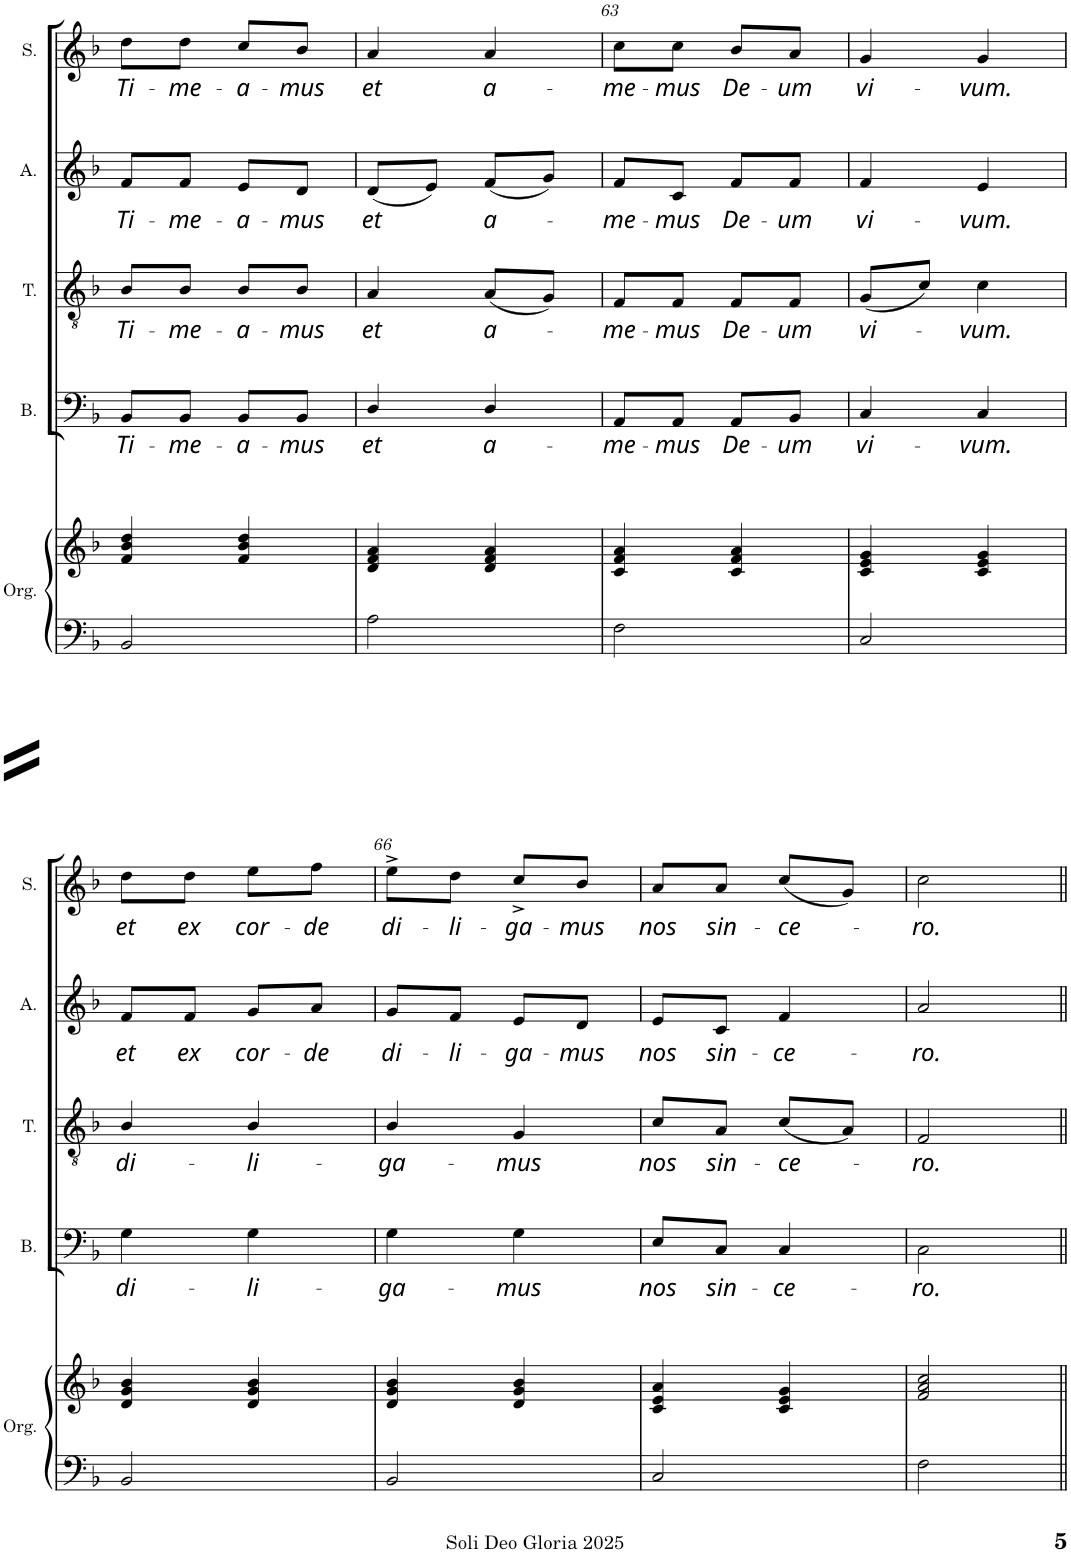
**kern	**kern	**kern	**text	**kern	**text	**kern	**text	**kern	**text
*part5	*part5	*part4	*part4	*part3	*part3	*part2	*part2	*part1	*part1
*staff6	*staff5	*staff4	*staff4	*staff3	*staff3	*staff2	*staff2	*staff1	*staff1
*I"Orgue	*	*I"Basse	*	*I"Ténor	*	*I"Alto	*	*I"Soprano	*
*I'Org.	*	*I'B.	*	*I'T.	*	*I'A.	*	*I'S.	*
!!LO:PB:g=z
*clefF4	*clefG2	*clefF4	*	*clefGv2	*	*clefG2	*	*clefG2	*
*k[b-]	*k[b-]	*k[b-]	*	*k[b-]	*	*k[b-]	*	*k[b-]	*
*M2/4	*M2/4	*M2/4	*	*M2/4	*	*M2/4	*	*M2/4	*
=61	=61	=61	=61	=61	=61	=61	=61	=61	=61
!	!	!	!LO:LY:b	!	!LO:LY:b	!	!LO:LY:b	!	!LO:LY:b
2BB-/	4f/ 4b-/ 4dd/	8BB-/L	Ti-	8B-/L	Ti-	8f/L	Ti-	8dd\L	Ti-
!	!	!	!LO:LY:b	!	!LO:LY:b	!	!LO:LY:b	!	!LO:LY:b
.	.	8BB-/J	-me-	8B-/J	-me-	8f/J	-me-	8dd\J	-me-
!	!	!	!LO:LY:b	!	!LO:LY:b	!	!LO:LY:b	!	!LO:LY:b
.	4f/ 4b-/ 4dd/	8BB-/L	-a-	8B-/L	-a-	8e/L	-a-	8cc/L	-a-
!	!	!	!LO:LY:b	!	!LO:LY:b	!	!LO:LY:b	!	!LO:LY:b
.	.	8BB-/J	-mus	8B-/J	-mus	8d/J	-mus	8b-/J	-mus
=62	=62	=62	=62	=62	=62	=62	=62	=62	=62
!	!	!	!LO:LY:b	!	!LO:LY:b	!	!LO:LY:b	!	!LO:LY:b
2A\	4d/ 4f/ 4a/	4D/	et	4A/	et	(<8d/L	et	4a/	et
.	.	.	.	.	.	8e/J)	.	.	.
!	!	!	!LO:LY:b	!	!LO:LY:b	!	!LO:LY:b	!	!LO:LY:b
.	4d/ 4f/ 4a/	4D/	a-	(<8A/L	a-	(<8f/L	a-	4a/	a-
.	.	.	.	8G/J)	.	8g/J)	.	.	.
=63	=63	=63	=63	=63	=63	=63	=63	=63	=63
!	!	!	!LO:LY:b	!	!LO:LY:b	!	!LO:LY:b	!	!LO:LY:b
2F\	4c/ 4f/ 4a/	8AA/L	-me-	8F/L	-me-	8f/L	-me-	8cc\L	-me-
!	!	!	!LO:LY:b	!	!LO:LY:b	!	!LO:LY:b	!	!LO:LY:b
.	.	8AA/J	-mus	8F/J	-mus	8c/J	-mus	8cc\J	-mus
!	!	!	!LO:LY:b	!	!LO:LY:b	!	!LO:LY:b	!	!LO:LY:b
.	4c/ 4f/ 4a/	8AA/L	De-	8F/L	De-	8f/L	De-	8b-/L	De-
!	!	!	!LO:LY:b	!	!LO:LY:b	!	!LO:LY:b	!	!LO:LY:b
.	.	8BB-/J	-um	8F/J	-um	8f/J	-um	8a/J	-um
=64	=64	=64	=64	=64	=64	=64	=64	=64	=64
!	!	!	!LO:LY:b	!	!LO:LY:b	!	!LO:LY:b	!	!LO:LY:b
2C/	4c/ 4e/ 4g/	4C/	vi-	(<8G/L	vi-	4f/	vi-	4g/	vi-
.	.	.	.	8c/J)	.	.	.	.	.
!	!	!	!LO:LY:b	!	!LO:LY:b	!	!LO:LY:b	!	!LO:LY:b
.	4c/ 4e/ 4g/	4C/	-vum.	4c\	-vum.	4e/	-vum.	4g/	-vum.
!!LO:LB:g=z
=65	=65	=65	=65	=65	=65	=65	=65	=65	=65
!	!	!	!LO:LY:b	!	!LO:LY:b	!	!LO:LY:b	!	!LO:LY:b
2BB-/	4d/ 4g/ 4b-/	4G\	di-	4B-/	di-	8f/L	et	8dd\L	et
!	!	!	!	!	!	!	!LO:LY:b	!	!LO:LY:b
.	.	.	.	.	.	8f/J	ex	8dd\J	ex
!	!	!	!LO:LY:b	!	!LO:LY:b	!	!LO:LY:b	!	!LO:LY:b
.	4d/ 4g/ 4b-/	4G\	-li-	4B-/	-li-	8g/L	cor-	8ee\L	cor-
!	!	!	!	!	!	!	!LO:LY:b	!	!LO:LY:b
.	.	.	.	.	.	8a/J	-de	8ff\J	-de
=66	=66	=66	=66	=66	=66	=66	=66	=66	=66
!	!	!	!LO:LY:b	!	!LO:LY:b	!	!LO:LY:b	!	!LO:LY:b
2BB-/	4d/ 4g/ 4b-/	4G\	-ga-	4B-/	-ga-	8g/L	di-	8ee^>\L	di-
!	!	!	!	!	!	!	!LO:LY:b	!	!LO:LY:b
.	.	.	.	.	.	8f/J	-li-	8dd\J	-li-
!	!	!	!LO:LY:b	!	!LO:LY:b	!	!LO:LY:b	!	!LO:LY:b
.	4d/ 4g/ 4b-/	4G\	-mus	4G/	-mus	8e/L	-ga-	8cc^</L	-ga-
!	!	!	!	!	!	!	!LO:LY:b	!	!LO:LY:b
.	.	.	.	.	.	8d/J	-mus	8b-/J	-mus
=67	=67	=67	=67	=67	=67	=67	=67	=67	=67
!	!	!	!LO:LY:b	!	!LO:LY:b	!	!LO:LY:b	!	!LO:LY:b
2C/	4c/ 4e/ 4a/	8E/L	nos	8c/L	nos	8e/L	nos	8a/L	nos
!	!	!	!LO:LY:b	!	!LO:LY:b	!	!LO:LY:b	!	!LO:LY:b
.	.	8C/J	sin-	8A/J	sin-	8c/J	sin-	8a/J	sin-
!	!	!	!LO:LY:b	!	!LO:LY:b	!	!LO:LY:b	!	!LO:LY:b
.	4c/ 4e/ 4g/	4C/	-ce-	(<8c/L	-ce-	4f/	-ce-	(<8cc/L	-ce-
.	.	.	.	8A/J)	.	.	.	8g/J)	.
=68	=68	=68	=68	=68	=68	=68	=68	=68	=68
!	!	!	!LO:LY:b	!	!LO:LY:b	!	!LO:LY:b	!	!LO:LY:b
2F\	2f/ 2a/ 2cc/	2C\	-ro.	2F/	-ro.	2a/	-ro.	2cc\	-ro.
=||	=||	=||	=||	=||	=||	=||	=||	=||	=||
*-	*-	*-	*-	*-	*-	*-	*-	*-	*-
